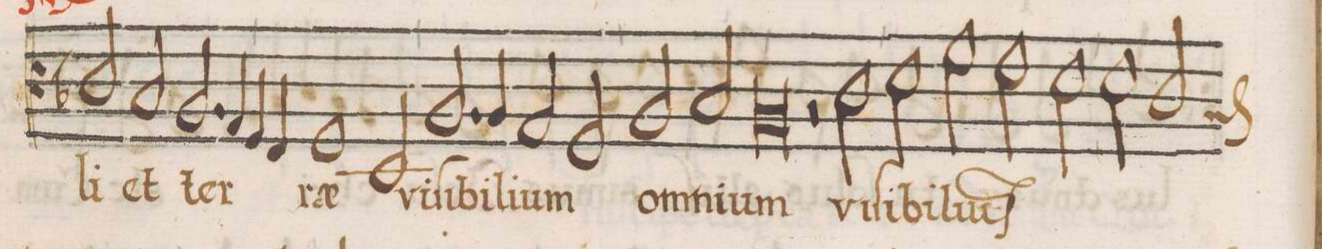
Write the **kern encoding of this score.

**kern	**text
*I"TENOR	*
*clefC3	*
*k[b-]	*
*met(C|)	*
*M2/1	*
2c/	-li
2B-/	et
2.A/	ter-
4G/	.
=8	=8
4F/	.
4E/	.
1F/	-r(ae)
2D/	vi-
=9	=9
2.A/	-ſi-
4A/	-bi-
2G/	-li-
2F/	-um
=10	=10
2A/	om-
2B-/	-ni-
0A/	-um
=11	=11
2r	.
2c\	vi-
=12	=12
2d\	-ſi-
2f\	-bi-
2e\	-li-
2d\	-u(m)
=13	=13
2d\	.
*custos:B-	*
2c/	.
*-	*-
